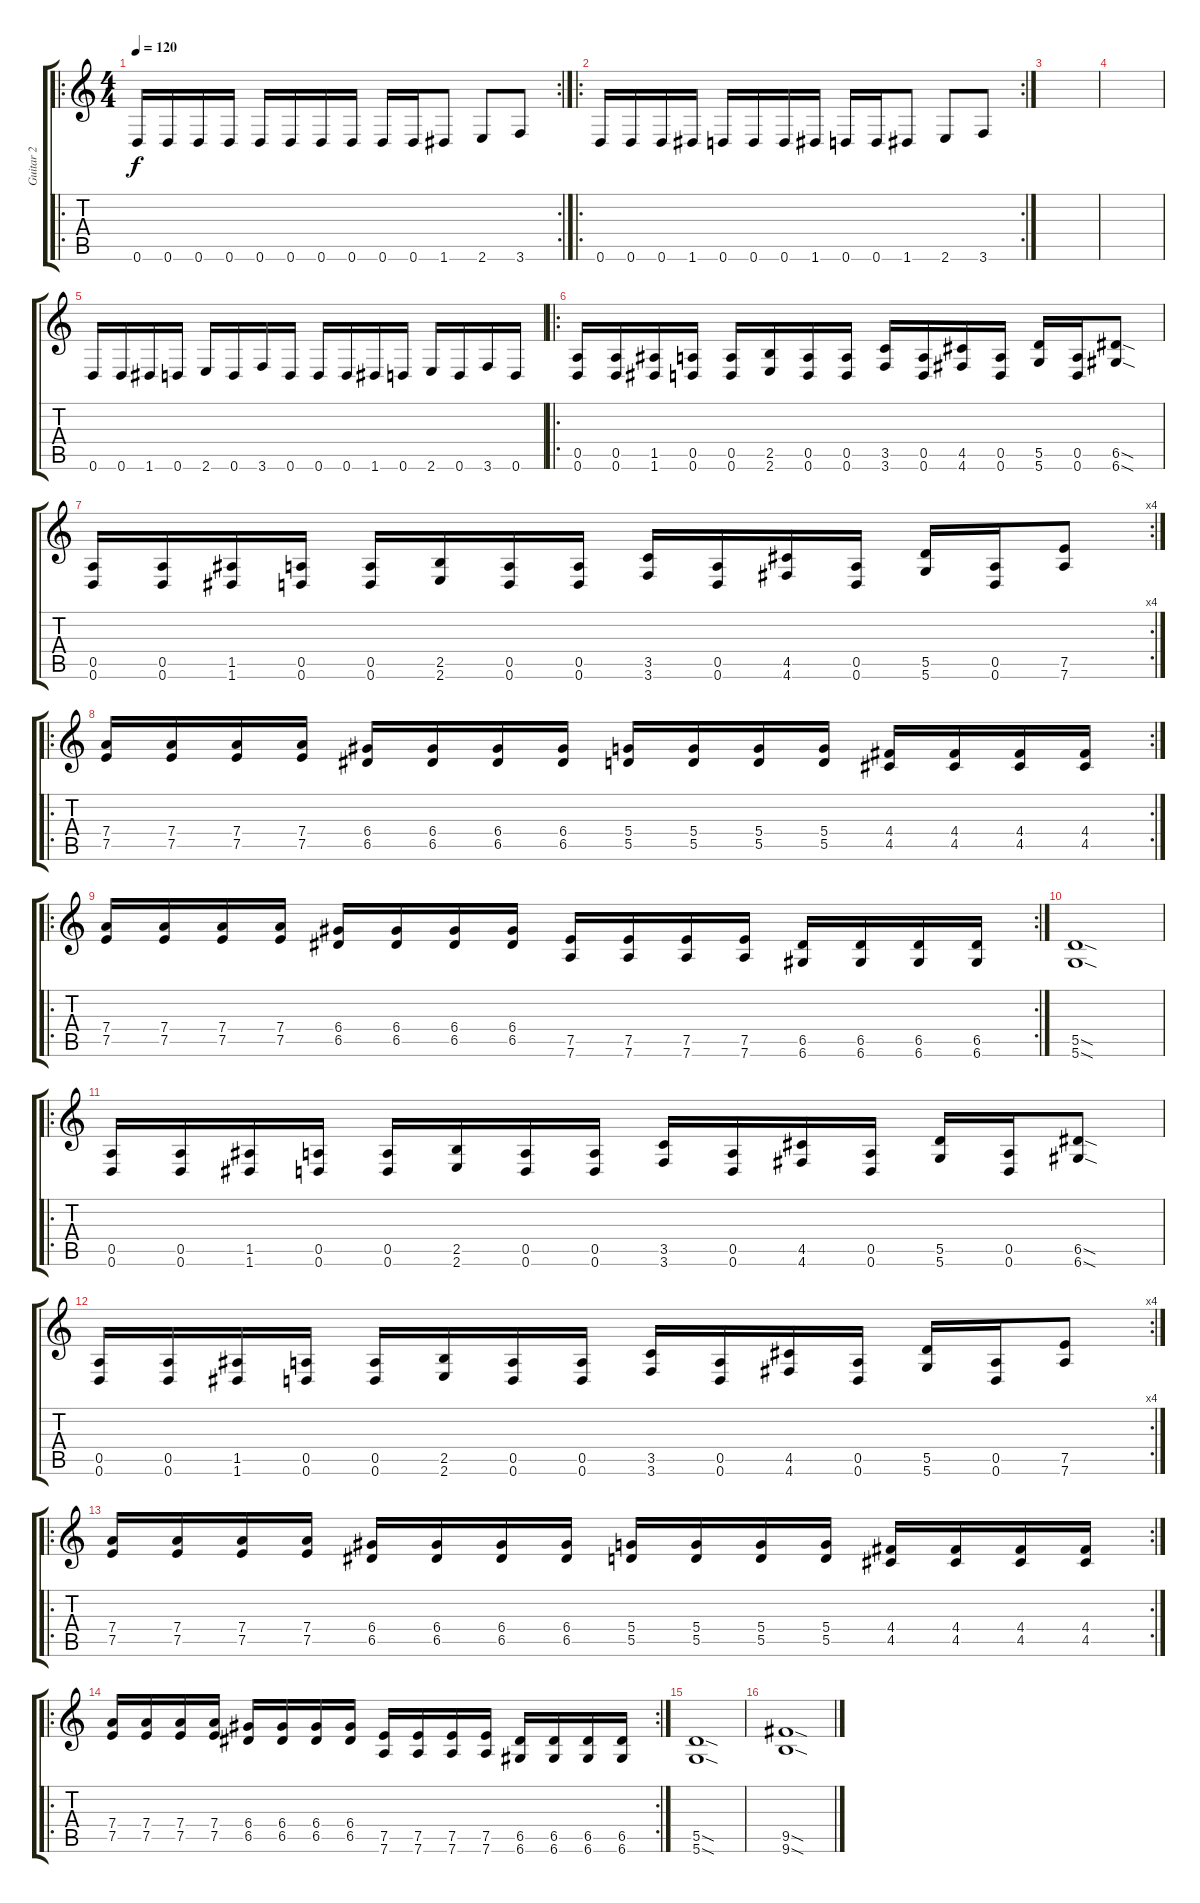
\track ("Guitar 2" "Guitar 2") {instrument overdrivenguitar}
\staff {score tabs}
\tuning (E4 B3 G3 D3 A2 D2) {hide}
\ro
\rc 2
\ts (4 4)
\tempo 120
\clef g2
\ks c
0.6.16{dy f instrument overdrivenguitar} 0.6.16 0.6.16 0.6.16 0.6.16 0.6.16 0.6.16 0.6.16 0.6.16 0.6.16 1.6.8 2.6.8 3.6.8 |
\ro
\rc 2
0.6.16 0.6.16 0.6.16 1.6.16 0.6.16 0.6.16 0.6.16 1.6.16 0.6.16 0.6.16 1.6.8 2.6.8 3.6.8 |
|
|
0.6.16 0.6.16 1.6.16 0.6.16 2.6.16 0.6.16 3.6.16 0.6.16 0.6.16 0.6.16 1.6.16 0.6.16 2.6.16 0.6.16 3.6.16 0.6.16 |
\ro
(0.5 0.6).16 (0.5 0.6).16 (1.5 1.6).16 (0.5 0.6).16 (0.5 0.6).16 (2.5 2.6).16 (0.5 0.6).16 (0.5 0.6).16 (3.5 3.6).16 (0.5 0.6).16 (4.5 4.6).16 (0.5 0.6).16 (5.5 5.6).16 (0.5 0.6).16 (6.5{sod} 6.6{sod}).8 |
\rc 4
(0.5 0.6).16 (0.5 0.6).16 (1.5 1.6).16 (0.5 0.6).16 (0.5 0.6).16 (2.5 2.6).16 (0.5 0.6).16 (0.5 0.6).16 (3.5 3.6).16 (0.5 0.6).16 (4.5 4.6).16 (0.5 0.6).16 (5.5 5.6).16 (0.5 0.6).16 (7.5 7.6).8 |
\ro
\rc 2
(7.4 7.5).16 (7.4 7.5).16 (7.4 7.5).16 (7.4 7.5).16 (6.4 6.5).16 (6.4 6.5).16 (6.4 6.5).16 (6.4 6.5).16 (5.4 5.5).16 (5.4 5.5).16 (5.4 5.5).16 (5.4 5.5).16 (4.4 4.5).16 (4.4 4.5).16 (4.4 4.5).16 (4.4 4.5).16 |
\ro
\rc 2
(7.4 7.5).16 (7.4 7.5).16 (7.4 7.5).16 (7.4 7.5).16 (6.4 6.5).16 (6.4 6.5).16 (6.4 6.5).16 (6.4 6.5).16 (7.5 7.6).16 (7.5 7.6).16 (7.5 7.6).16 (7.5 7.6).16 (6.5 6.6).16 (6.5 6.6).16 (6.5 6.6).16 (6.5 6.6).16 |
(5.5{sod} 5.6{sod}).1 |
\ro
(0.5 0.6).16 (0.5 0.6).16 (1.5 1.6).16 (0.5 0.6).16 (0.5 0.6).16 (2.5 2.6).16 (0.5 0.6).16 (0.5 0.6).16 (3.5 3.6).16 (0.5 0.6).16 (4.5 4.6).16 (0.5 0.6).16 (5.5 5.6).16 (0.5 0.6).16 (6.5{sod} 6.6{sod}).8 |
\rc 4
(0.5 0.6).16 (0.5 0.6).16 (1.5 1.6).16 (0.5 0.6).16 (0.5 0.6).16 (2.5 2.6).16 (0.5 0.6).16 (0.5 0.6).16 (3.5 3.6).16 (0.5 0.6).16 (4.5 4.6).16 (0.5 0.6).16 (5.5 5.6).16 (0.5 0.6).16 (7.5 7.6).8 |
\ro
\rc 2
(7.4 7.5).16 (7.4 7.5).16 (7.4 7.5).16 (7.4 7.5).16 (6.4 6.5).16 (6.4 6.5).16 (6.4 6.5).16 (6.4 6.5).16 (5.4 5.5).16 (5.4 5.5).16 (5.4 5.5).16 (5.4 5.5).16 (4.4 4.5).16 (4.4 4.5).16 (4.4 4.5).16 (4.4 4.5).16 |
\ro
\rc 2
(7.4 7.5).16 (7.4 7.5).16 (7.4 7.5).16 (7.4 7.5).16 (6.4 6.5).16 (6.4 6.5).16 (6.4 6.5).16 (6.4 6.5).16 (7.5 7.6).16 (7.5 7.6).16 (7.5 7.6).16 (7.5 7.6).16 (6.5 6.6).16 (6.5 6.6).16 (6.5 6.6).16 (6.5 6.6).16 |
(5.5{sod} 5.6{sod}).1 |
(9.5{sod} 9.6{sod}).1
